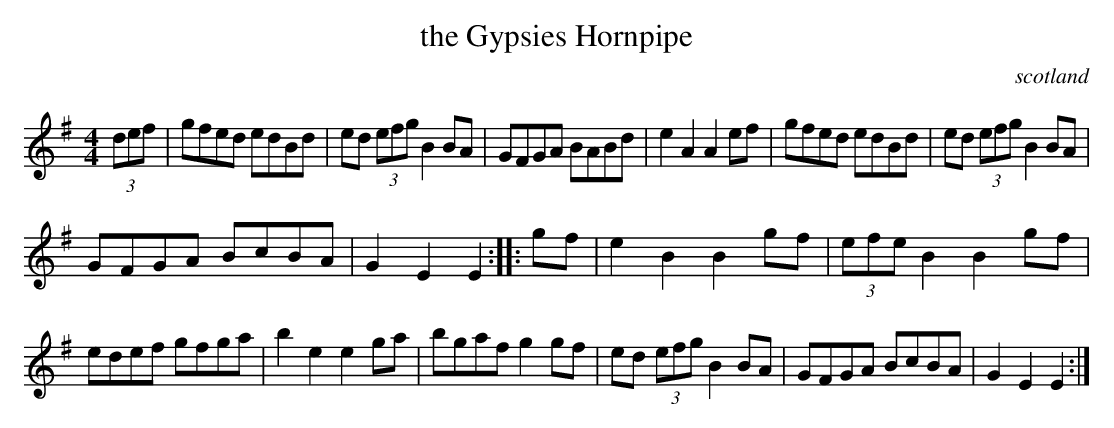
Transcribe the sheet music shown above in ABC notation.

X:1
T:the Gypsies Hornpipe
O:scotland
M:4/4
K:Em
(3def|\
gfed edBd|ed (3efg B2BA|GFGA BABd|e2A2 A2ef|\
gfed edBd|ed (3efg B2BA|
GFGA BcBA|G2E2 E2::\
gf|\
e2B2 B2gf|(3efe B2 B2gf|
edef gfga|b2e2 e2ga|\
bgaf g2gf|ed (3efg B2BA|GFGA BcBA|G2E2 E2:|
